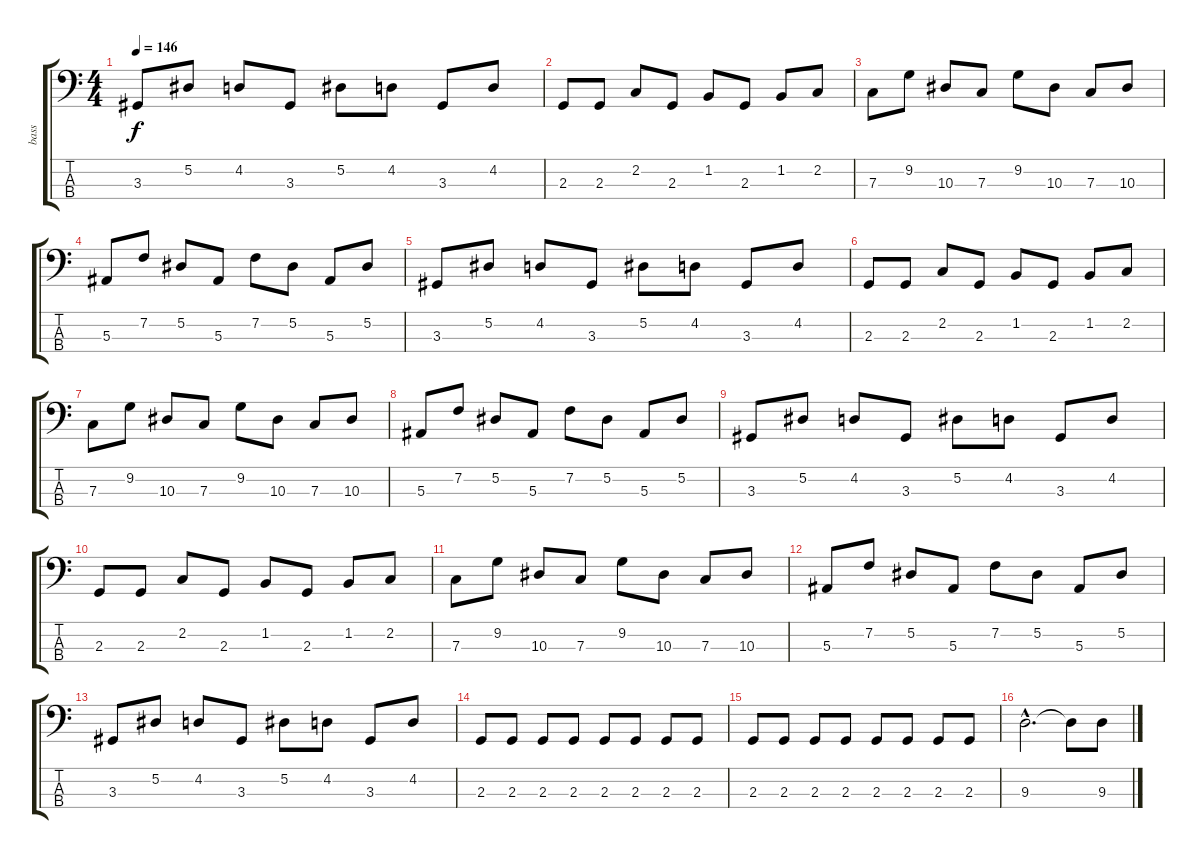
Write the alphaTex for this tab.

\track ("bass" "bass") {instrument electricbasspick}
\staff {score tabs}
\tuning (Eb2 Bb1 F1 C1) {hide}
\ts (4 4)
\tempo 146
\clef f4
\ks c
3.3.8{dy f} 5.2.8 4.2.8 3.3.8 5.2.8 4.2.8 3.3.8 4.2.8 |
2.3.8 2.3.8 2.2.8 2.3.8 1.2.8 2.3.8 1.2.8 2.2.8 |
7.3.8 9.2.8 10.3.8 7.3.8 9.2.8 10.3.8 7.3.8 10.3.8 |
5.3.8 7.2.8 5.2.8 5.3.8 7.2.8 5.2.8 5.3.8 5.2.8 |
3.3.8 5.2.8 4.2.8 3.3.8 5.2.8 4.2.8 3.3.8 4.2.8 |
2.3.8 2.3.8 2.2.8 2.3.8 1.2.8 2.3.8 1.2.8 2.2.8 |
7.3.8 9.2.8 10.3.8 7.3.8 9.2.8 10.3.8 7.3.8 10.3.8 |
5.3.8 7.2.8 5.2.8 5.3.8 7.2.8 5.2.8 5.3.8 5.2.8 |
3.3.8 5.2.8 4.2.8 3.3.8 5.2.8 4.2.8 3.3.8 4.2.8 |
2.3.8 2.3.8 2.2.8 2.3.8 1.2.8 2.3.8 1.2.8 2.2.8 |
7.3.8 9.2.8 10.3.8 7.3.8 9.2.8 10.3.8 7.3.8 10.3.8 |
5.3.8 7.2.8 5.2.8 5.3.8 7.2.8 5.2.8 5.3.8 5.2.8 |
3.3.8 5.2.8 4.2.8 3.3.8 5.2.8 4.2.8 3.3.8 4.2.8 |
2.3.8 2.3.8 2.3.8 2.3.8 2.3.8 2.3.8 2.3.8 2.3.8 |
2.3.8 2.3.8 2.3.8 2.3.8 2.3.8 2.3.8 2.3.8 2.3.8 |
9.3{hac}.2{d} 9.3{t}.8 9.3.8
